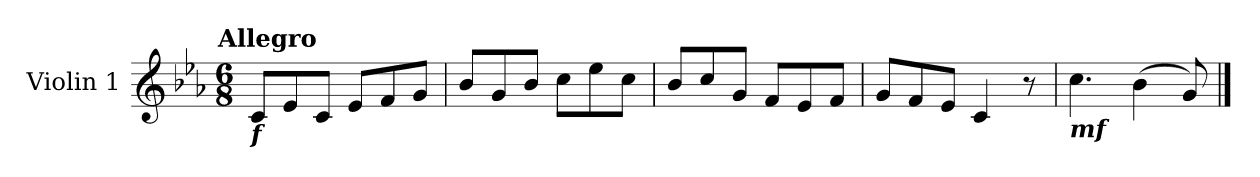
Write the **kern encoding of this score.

**kern
*part1
*staff1
*I"Violin 1
*I'Vln. 1
*clefG2
*k[b-e-a-]
!!LO:TX:omd:t=Allegro
*M6/8
*MM144
=1
!LO:TX:b:Bi:t=f
8c/L
8e-/
8c/J
8e-/L
8f/
8g/J
=2
8b-/L
8g/
8b-/J
8cc\L
8ee-\
8cc\J
=3
8b-/L
8cc/
8g/J
8f/L
8e-/
8f/J
=4
8g/L
8f/
8e-/J
4c/
8r
=5
!LO:TX:b:Bi:t=mf
4.cc\
(>4b-\
8g/)
==
*-
